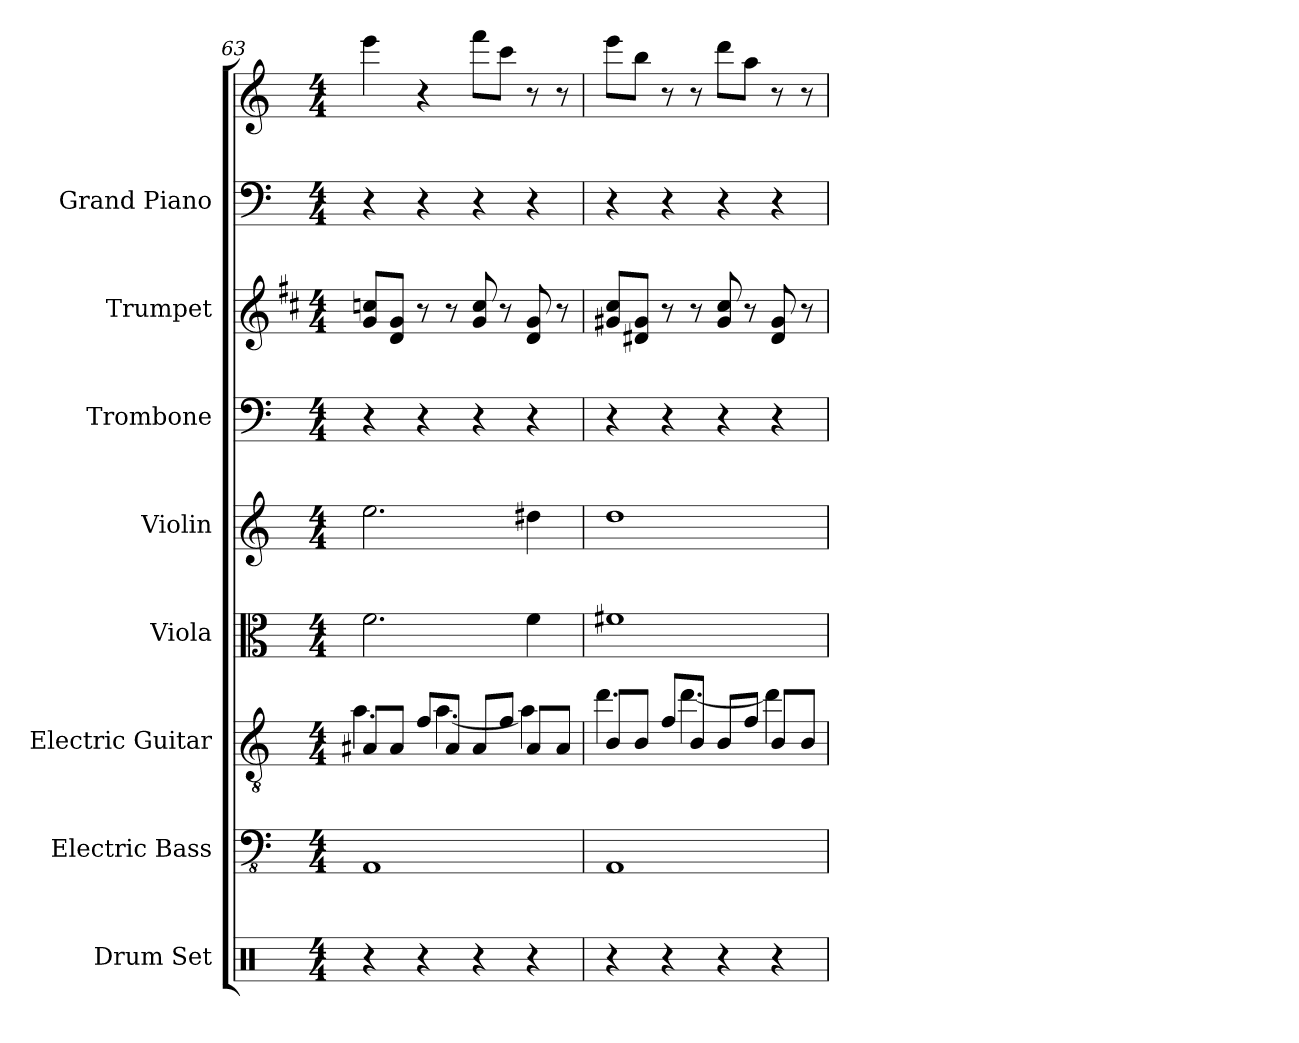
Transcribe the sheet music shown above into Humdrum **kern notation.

**kern	**kern	**kern	**kern	**kern	**kern	**kern	**kern	**kern
*part8	*part7	*part6	*part5	*part4	*part3	*part2	*part1	*part1
*staff9	*staff8	*staff7	*staff6	*staff5	*staff4	*staff3	*staff2	*staff1
*I"Drum Set	*I"Electric Bass	*I"Electric Guitar	*I"Viola	*I"Violin	*I"Trombone	*I"Trumpet	*I"Grand Piano	*
*I'Drums	*I'El. B.	*I'El. Guit.	*I'Vla.	*I'Vln.	*I'Trb.	*I'Tpt.	*I'Pno.	*
*clefX	*clefFv4	*clefGv2	*clefC3	*clefG2	*clefF4	*clefG2	*clefF4	*clefG2
*	*	*	*	*	*	*ITrd1c2	*	*
*k[]	*k[]	*k[]	*k[]	*k[]	*k[]	*k[]	*k[]	*k[]
*M4/4	*M4/4	*M4/4	*M4/4	*M4/4	*M4/4	*M4/4	*M4/4	*M4/4
=63	=63	=63	=63	=63	=63	=63	=63	=63
*	*	*^	*	*	*	*	*	*
4r	1AAA	8A#XL	4.a	2.f	2.ee	4r	8f 8b-XL	4r	4eee
.	.	8A#J	.	.	.	.	8c 8fJ	.	.
4r	.	8fL	.	.	.	4r	8r	4r	4r
.	.	8A#J	[4.a	.	.	.	8r	.	.
4r	.	8A#L	.	.	.	4r	8f 8b-	4r	8fffL
.	.	8fJ	.	.	.	.	8r	.	8cccJ
4r	.	8A#L	4a]	4f	4dd#X	4r	8c 8f	4r	8r
.	.	8A#J	.	.	.	.	8r	.	8r
=64	=64	=64	=64	=64	=64	=64	=64	=64	=64
4r	1AAA	8BL	4.dd	1f#X	1dd	4r	8f#X 8bL	4r	8eeeL
.	.	8BJ	.	.	.	.	8c#X 8f#J	.	8bbJ
4r	.	8fL	.	.	.	4r	8r	4r	8r
.	.	8BJ	[4.dd	.	.	.	8r	.	8r
4r	.	8BL	.	.	.	4r	8f# 8b	4r	8dddL
.	.	8fJ	.	.	.	.	8r	.	8aaJ
4r	.	8BL	4dd]	.	.	4r	8c# 8f#	4r	8r
.	.	8BJ	.	.	.	.	8r	.	8r
*	*	*v	*v	*	*	*	*	*	*
=	=	=	=	=	=	=	=	=
*-	*-	*-	*-	*-	*-	*-	*-	*-
